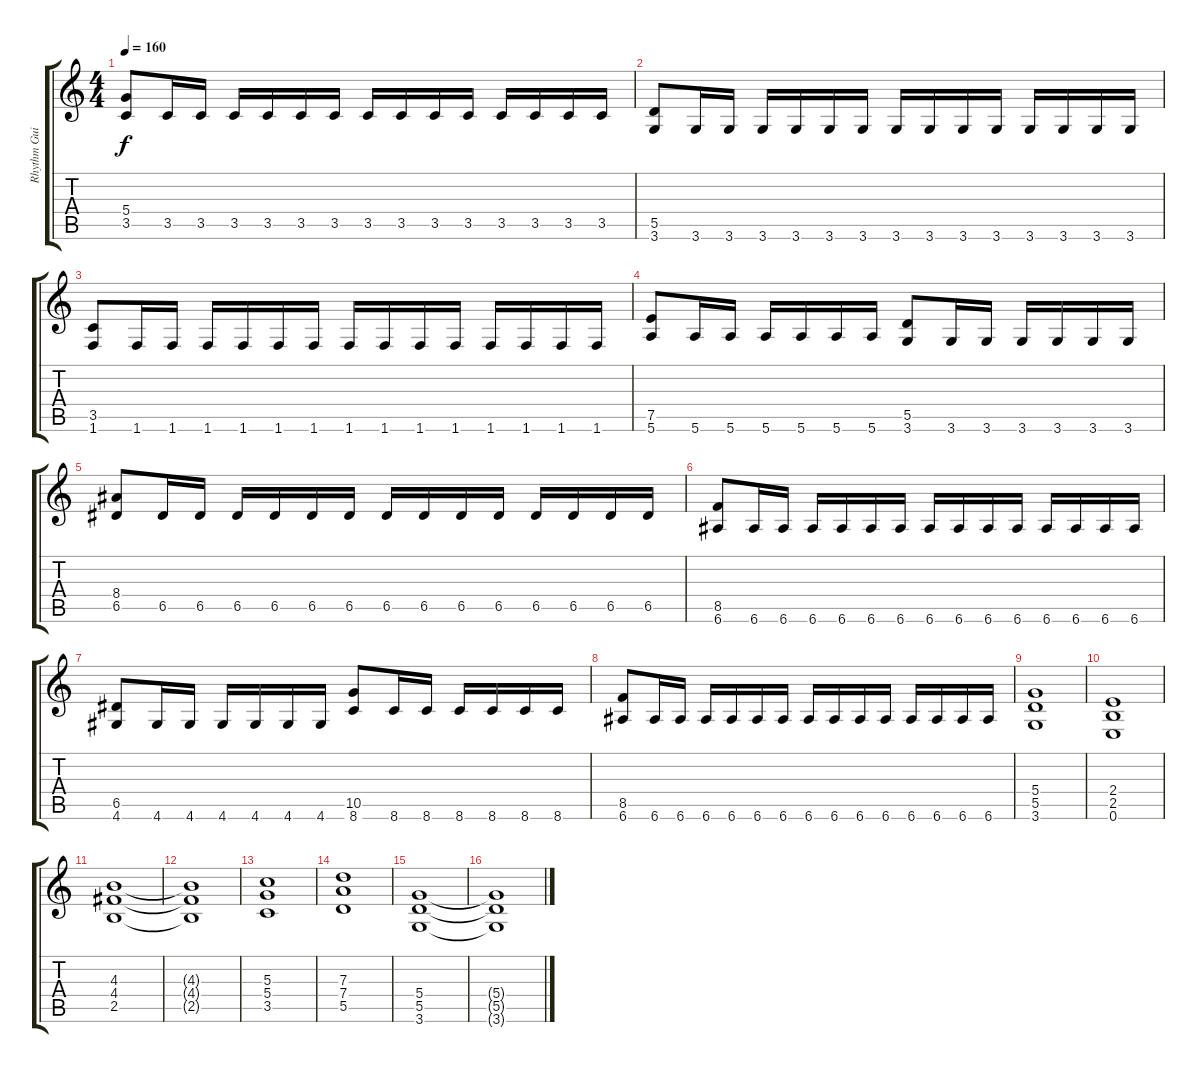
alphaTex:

\track ("Rhythm Guitar" "Rhythm Gui") {instrument overdrivenguitar}
\staff {score tabs}
\tuning (E4 B3 G3 D3 A2 E2) {hide}
\ts (4 4)
\tempo 160
\clef g2
\ks c
(5.4 3.5).8{dy f} 3.5.16 3.5.16 3.5.16 3.5.16 3.5.16 3.5.16 3.5.16 3.5.16 3.5.16 3.5.16 3.5.16 3.5.16 3.5.16 3.5.16 |
(5.5 3.6).8 3.6.16 3.6.16 3.6.16 3.6.16 3.6.16 3.6.16 3.6.16 3.6.16 3.6.16 3.6.16 3.6.16 3.6.16 3.6.16 3.6.16 |
(3.5 1.6).8 1.6.16 1.6.16 1.6.16 1.6.16 1.6.16 1.6.16 1.6.16 1.6.16 1.6.16 1.6.16 1.6.16 1.6.16 1.6.16 1.6.16 |
(7.5 5.6).8 5.6.16 5.6.16 5.6.16 5.6.16 5.6.16 5.6.16 (5.5 3.6).8 3.6.16 3.6.16 3.6.16 3.6.16 3.6.16 3.6.16 |
(8.4 6.5).8 6.5.16 6.5.16 6.5.16 6.5.16 6.5.16 6.5.16 6.5.16 6.5.16 6.5.16 6.5.16 6.5.16 6.5.16 6.5.16 6.5.16 |
(8.5 6.6).8 6.6.16 6.6.16 6.6.16 6.6.16 6.6.16 6.6.16 6.6.16 6.6.16 6.6.16 6.6.16 6.6.16 6.6.16 6.6.16 6.6.16 |
(6.5 4.6).8 4.6.16 4.6.16 4.6.16 4.6.16 4.6.16 4.6.16 (10.5 8.6).8 8.6.16 8.6.16 8.6.16 8.6.16 8.6.16 8.6.16 |
(8.5 6.6).8 6.6.16 6.6.16 6.6.16 6.6.16 6.6.16 6.6.16 6.6.16 6.6.16 6.6.16 6.6.16 6.6.16 6.6.16 6.6.16 6.6.16 |
(5.4 5.5 3.6).1 |
(2.4 2.5 0.6).1 |
(4.3 4.4 2.5).1 |
(4.3{t} 4.4{t} 2.5{t}).1 |
(5.3 5.4 3.5).1 |
(7.3 7.4 5.5).1 |
(5.4 5.5 3.6).1 |
(5.4{t} 5.5{t} 3.6{t}).1
